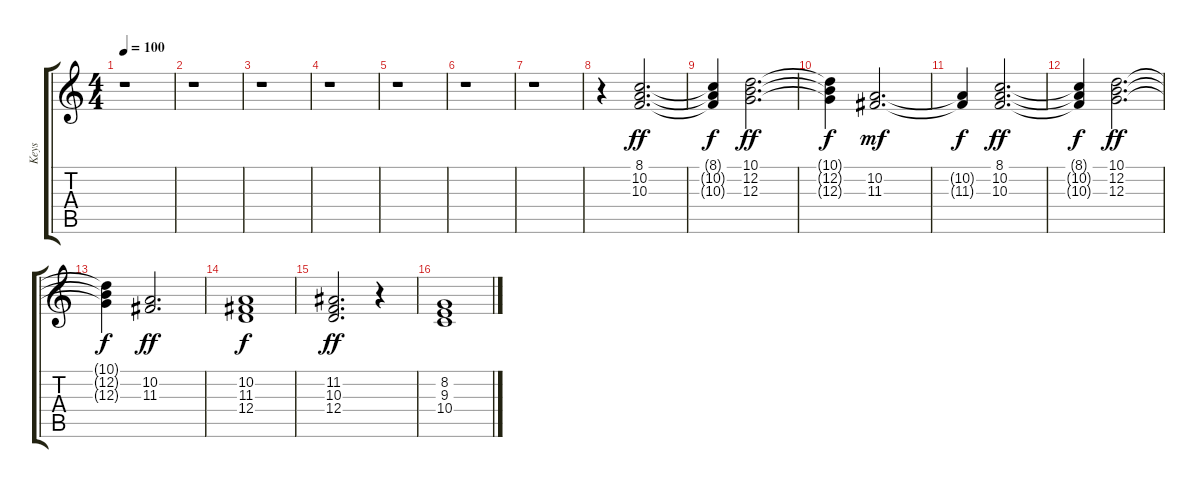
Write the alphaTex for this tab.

\track ("Keys" "Keys") {instrument pad3polysynth}
\staff {score tabs}
\tuning (E4 B3 G3 D3 A2 E2) {hide}
\ts (4 4)
\tempo 100
\clef g2
\ks c
r.1{dy f} |
r.1 |
r.1 |
r.1 |
r.1 |
r.1 |
r.1 |
r.4 (8.1 10.2 10.3).2{d dy ff} |
(8.1{t} 10.2{t} 10.3{t}).4{dy f} (10.1 12.2 12.3).2{d dy ff} |
(10.1{t} 12.2{t} 12.3{t}).4{dy f} (10.2 11.3).2{d dy mf} |
(10.2{t} 11.3{t}).4{dy f} (8.1 10.2 10.3).2{d dy ff} |
(8.1{t} 10.2{t} 10.3{t}).4{dy f} (10.1 12.2 12.3).2{d dy ff} |
(10.1{t} 12.2{t} 12.3{t}).4{dy f} (10.2 11.3).2{d dy ff} |
(10.2 11.3 12.4).1{dy f} |
(11.2 10.3 12.4).2{d dy ff} r.4 |
(8.2 9.3 10.4).1
